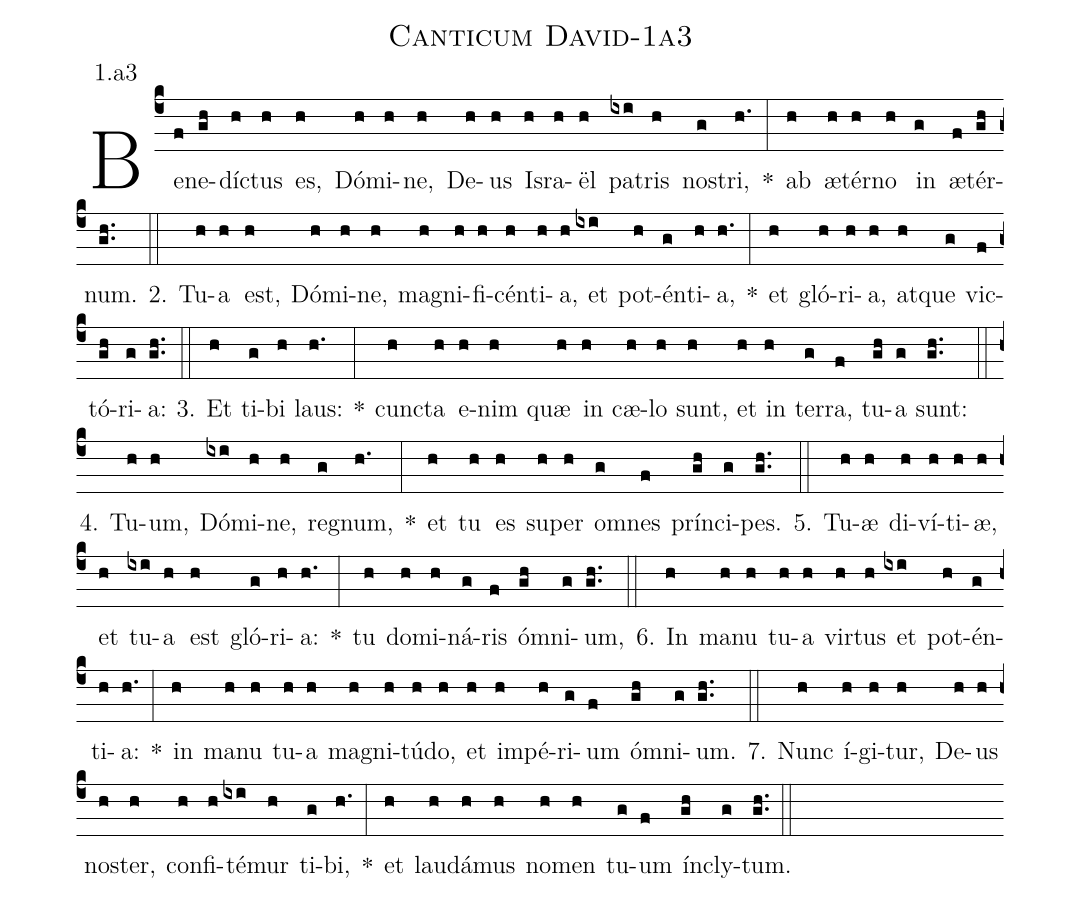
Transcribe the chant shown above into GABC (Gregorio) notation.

name: Canticum David-1a3;
annotation: 1.a3;
%%
(c4)Be(f)ne(gh)díc(h)tus(h) es,(h) Dó(h)mi(h)ne,(h) De(h)us(h) Is(h)ra(h)ël(h) pa(ixi)tris(h) nos(g)tri,(h.) *(:) ab(h) æ(h)tér(h)no(h) in(g) æ(f)tér(gh)num.(gh..) (::)
2. Tu(h)a(h) est,(h) Dó(h)mi(h)ne,(h) ma(h)gni(h)fi(h)cén(h)ti(h)a,(h) et(ixi) pot(h)én(g)ti(h)a,(h.) *(:) et(h) gló(h)ri(h)a,(h) at(h)que(g) vic(f)tó(gh)ri(g)a:(gh..) (::)
3. Et(h) ti(g)bi(h) laus:(h.) *(:) cunc(h)ta(h) e(h)nim(h) quæ(h) in(h) cæ(h)lo(h) sunt,(h) et(h) in(h) ter(g)ra,(f) tu(gh)a(g) sunt:(gh..) (::)
4. Tu(h)um,(h) Dó(ixi)mi(h)ne,(h) re(g)gnum,(h.) *(:) et(h) tu(h) es(h) su(h)per(h) om(g)nes(f) prín(gh)ci(g)pes.(gh..) (::)
5. Tu(h)æ(h) di(h)ví(h)ti(h)æ,(h) et(h) tu(ixi)a(h) est(h) gló(g)ri(h)a:(h.) *(:) tu(h) do(h)mi(h)ná(g)ris(f) óm(gh)ni(g)um,(gh..) (::)
6. In(h) ma(h)nu(h) tu(h)a(h) vir(h)tus(h) et(ixi) pot(h)én(g)ti(h)a:(h.) *(:) in(h) ma(h)nu(h) tu(h)a(h) ma(h)gni(h)tú(h)do,(h) et(h) im(h)pé(h)ri(g)um(f) óm(gh)ni(g)um.(gh..) (::)
7. Nunc(h) í(h)gi(h)tur,(h) De(h)us(h) nos(h)ter,(h) con(h)fi(h)té(ixi)mur(h) ti(g)bi,(h.) *(:) et(h) lau(h)dá(h)mus(h) no(h)men(h) tu(g)um(f) ín(gh)cly(g)tum.(gh..) (::)
